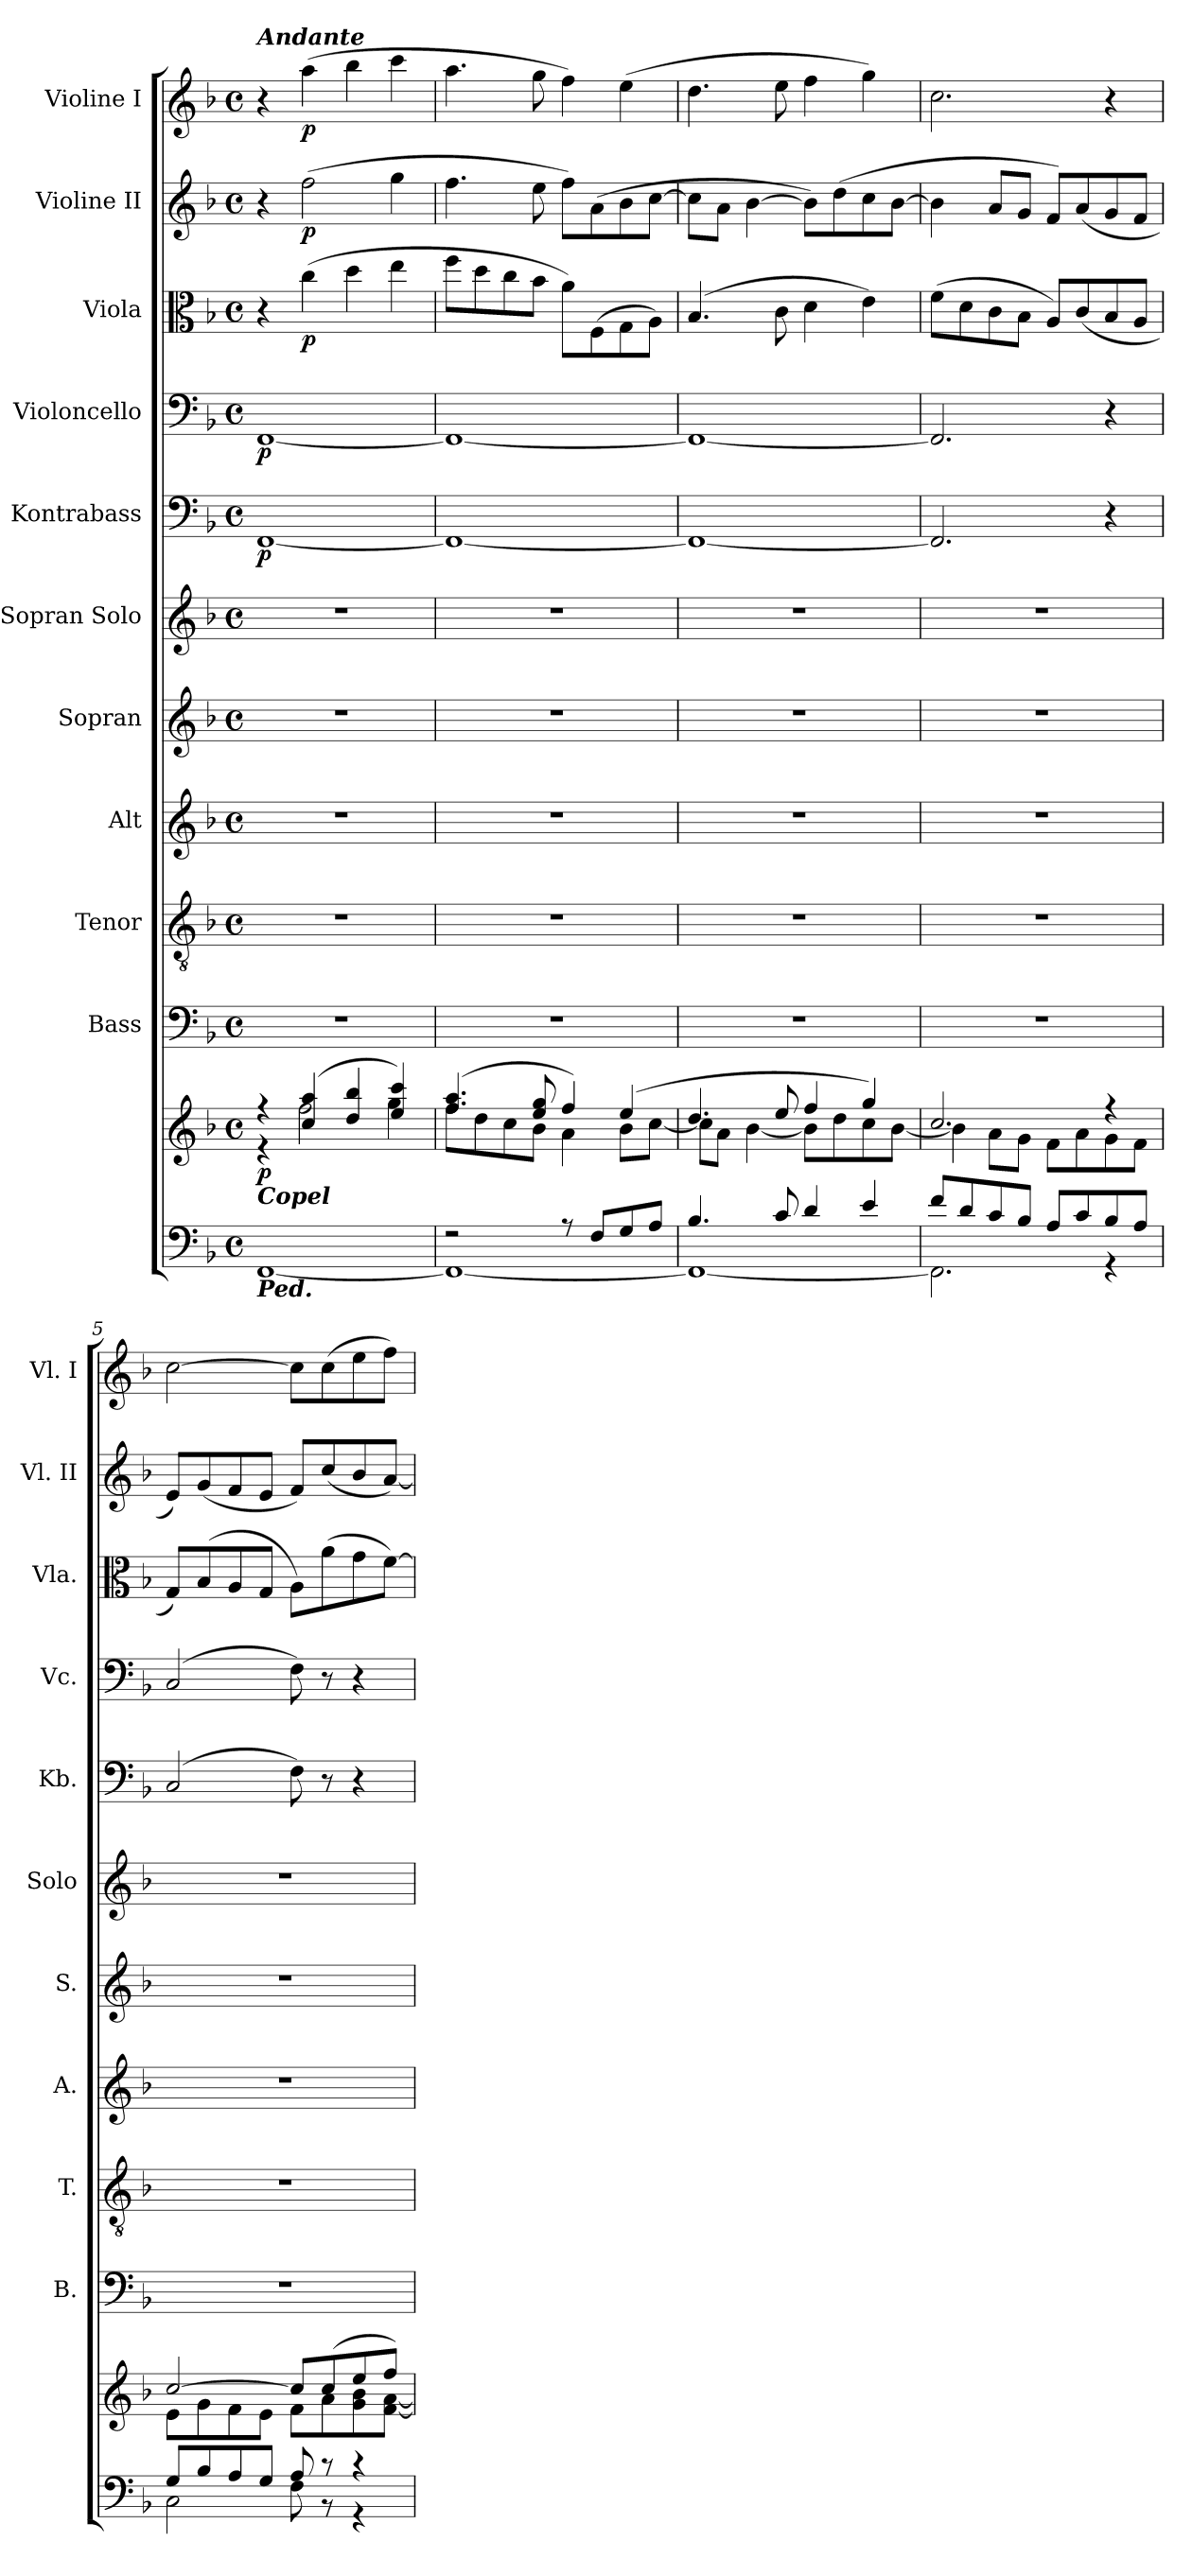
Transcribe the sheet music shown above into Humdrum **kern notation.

**kern	**kern	**dynam	**kern	**kern	**kern	**kern	**kern	**kern	**dynam	**kern	**dynam	**kern	**dynam	**kern	**dynam	**kern	**dynam
*part11	*part11	*part11	*part10	*part9	*part8	*part7	*part6	*part5	*part5	*part4	*part4	*part3	*part3	*part2	*part2	*part1	*part1
*staff12	*staff11	*staff11/12	*staff10	*staff9	*staff8	*staff7	*staff6	*staff5	*staff5	*staff4	*staff4	*staff3	*staff3	*staff2	*staff2	*staff1	*staff1
*	*	*	*I"Bass	*I"Tenor	*I"Alt	*I"Sopran	*I"Sopran Solo	*I"Kontrabass	*	*I"Violoncello	*	*I"Viola	*	*I"Violine II	*	*I"Violine I	*
*	*	*	*I'B.	*I'T.	*I'A.	*I'S.	*I'Solo	*I'Kb.	*	*I'Vc.	*	*I'Vla.	*	*I'Vl. II	*	*I'Vl. I	*
*clefF4	*clefG2	*	*clefF4	*clefGv2	*clefG2	*clefG2	*clefG2	*clefF4	*	*clefF4	*	*clefC3	*	*clefG2	*	*clefG2	*
*	*	*	*	*	*	*	*	*ITrd7c12	*	*	*	*	*	*	*	*	*
*k[b-]	*k[b-]	*	*k[b-]	*k[b-]	*k[b-]	*k[b-]	*k[b-]	*k[b-]	*	*k[b-]	*	*k[b-]	*	*k[b-]	*	*k[b-]	*
*F:	*F:	*	*F:	*F:	*F:	*F:	*F:	*F:	*	*F:	*	*F:	*	*F:	*	*F:	*
*M4/4	*M4/4	*	*M4/4	*M4/4	*M4/4	*M4/4	*M4/4	*M4/4	*	*M4/4	*	*M4/4	*	*M4/4	*	*M4/4	*
*met(c)	*met(c)	*	*met(c)	*met(c)	*met(c)	*met(c)	*met(c)	*met(c)	*	*met(c)	*	*met(c)	*	*met(c)	*	*met(c)	*
=1	=1	=1	=1	=1	=1	=1	=1	=1	=1	=1	=1	=1	=1	=1	=1	=1	=1
*	*^	*	*	*	*	*	*	*	*	*	*	*	*	*	*	*	*
!	!	!	!	!	!	!	!	!	!	!	!	!	!	!	!	!	!LO:TX:a:Bi:t=Andante	!
!	!LO:TX:b:Bi:t=Copel	!	!	!	!	!	!	!	!	!	!	!	!	!	!	!	!	!
!LO:TX:b:Bi:t=Ped.	!	!	!	!	!	!	!	!	!	!	!	!	!	!	!	!	!	!
!	!	!	!LO:DY:b	!	!	!	!	!	!	!LO:DY:b	!	!LO:DY:b	!	!	!	!	!	!
[<1FF	4r	4r	p	1r	1r	1r	1r	1r	[1FFF	p	[1FF	p	4r	.	4r	.	4r	.
!	!	!	!	!	!	!	!	!	!	!	!	!	!	!LO:DY:b	!	!LO:DY:b	!	!LO:DY:b
.	(4cc/ 4aa/	2ff\	.	.	.	.	.	.	.	.	.	.	(>4cc\	p	(>2ff\	p	(>4aa\	p
.	4dd/ 4bb-/	.	.	.	.	.	.	.	.	.	.	.	4dd\	.	.	.	4bb-\	.
.	4ee/ 4ccc/)	4gg\	.	.	.	.	.	.	.	.	.	.	4ee\	.	4gg\	.	4ccc\	.
=2	=2	=2	=2	=2	=2	=2	=2	=2	=2	=2	=2	=2	=2	=2	=2	=2	=2	=2
*^	*	*	*	*	*	*	*	*	*	*	*	*	*	*	*	*	*	*
2rF	1FF_	(4.ff/ 4.aa/	8ff\L	.	1r	1r	1r	1r	1r	1FFF_	.	1FF_	.	8ff\L	.	4.ff\	.	4.aa\	.
.	.	.	8dd\	.	.	.	.	.	.	.	.	.	.	8dd\	.	.	.	.	.
.	.	.	8cc\	.	.	.	.	.	.	.	.	.	.	8cc\	.	.	.	.	.
.	.	8ee/ 8gg/	8b-\J	.	.	.	.	.	.	.	.	.	.	8b-\J	.	8ee\	.	8gg\	.
8rG	.	4ff/)	4a\	.	.	.	.	.	.	.	.	.	.	8a\L)	.	8ff\L)	.	4ff\)	.
8F/L	.	.	.	.	.	.	.	.	.	.	.	.	.	(>8F\	.	(>8a\	.	.	.
8G/	.	(4ee/	8b-\L	.	.	.	.	.	.	.	.	.	.	8G\	.	8b-\	.	(>4ee\	.
8A/J	.	.	[<8cc\J	.	.	.	.	.	.	.	.	.	.	8A\J)	.	[8cc\J	.	.	.
=3	=3	=3	=3	=3	=3	=3	=3	=3	=3	=3	=3	=3	=3	=3	=3	=3	=3	=3	=3
4.B-/	1FF_	4.dd/	8cc\L]	.	1r	1r	1r	1r	1r	1FFF_	.	1FF_	.	(4.B-/	.	8cc\L]	.	4.dd\	.
.	.	.	8a\J	.	.	.	.	.	.	.	.	.	.	.	.	8a\J	.	.	.
.	.	.	[<4b-\	.	.	.	.	.	.	.	.	.	.	.	.	[4b-\	.	.	.
8c/	.	8ee/	.	.	.	.	.	.	.	.	.	.	.	8c\	.	.	.	8ee\	.
4d/	.	4ff/	8b-\L]	.	.	.	.	.	.	.	.	.	.	4d\	.	8b-\L])	.	4ff\	.
.	.	.	8dd\	.	.	.	.	.	.	.	.	.	.	.	.	(>8dd\	.	.	.
4e/	.	4gg/)	8cc\	.	.	.	.	.	.	.	.	.	.	4e\)	.	8cc\	.	4gg\)	.
.	.	.	[<8b-\J	.	.	.	.	.	.	.	.	.	.	.	.	[8b-\J	.	.	.
=4	=4	=4	=4	=4	=4	=4	=4	=4	=4	=4	=4	=4	=4	=4	=4	=4	=4	=4	=4
8f/L	2.FF\]	2.cc/	4b-\]	.	1r	1r	1r	1r	1r	2.FFF/]	.	2.FF/]	.	(>8f\L	.	4b-\]	.	2.cc\	.
8d/	.	.	.	.	.	.	.	.	.	.	.	.	.	8d\	.	.	.	.	.
8c/	.	.	8a\L	.	.	.	.	.	.	.	.	.	.	8c\	.	8a/L	.	.	.
8B-/J	.	.	8g\J	.	.	.	.	.	.	.	.	.	.	8B-\J	.	8g/J	.	.	.
8A/L	.	.	8f\L	.	.	.	.	.	.	.	.	.	.	8A/L)	.	8f/L)	.	.	.
8c/	.	.	8a\	.	.	.	.	.	.	.	.	.	.	(<8c/	.	(<8a/	.	.	.
8B-/	4rGG	4rff	8g\	.	.	.	.	.	.	4r	.	4r	.	8B-/	.	8g/	.	4r	.
8A/J	.	.	8f\J	.	.	.	.	.	.	.	.	.	.	8A/J	.	8f/J	.	.	.
!!LO:PB:g=z
=5	=5	=5	=5	=5	=5	=5	=5	=5	=5	=5	=5	=5	=5	=5	=5	=5	=5	=5	=5
8G/L	2C\	[>2cc/	8e\L	.	1r	1r	1r	1r	1r	(2CC/	.	(2C/	.	8G/L)	.	8e/L)	.	[2cc\	.
8B-/	.	.	8g\	.	.	.	.	.	.	.	.	.	.	(<8B-/	.	(<8g/	.	.	.
8A/	.	.	8f\	.	.	.	.	.	.	.	.	.	.	8A/	.	8f/	.	.	.
8G/J	.	.	8e\J	.	.	.	.	.	.	.	.	.	.	8G/J	.	8e/J	.	.	.
8A/	8F\	8cc/L]	8f\L	.	.	.	.	.	.	8FF\)	.	8F\)	.	8A\L)	.	8f/L)	.	8cc\L]	.
8r	8r	(>8cc/	8a\	.	.	.	.	.	.	8r	.	8r	.	(>8a\	.	(<8cc/	.	(>8cc\	.
4r	4r	8ee/	8g\ 8b-\	.	.	.	.	.	.	4r	.	4r	.	8g\	.	8b-/	.	8ee\	.
.	.	8ff/J)	[<8f\ [<8a\J	.	.	.	.	.	.	.	.	.	.	[8f\J)	.	[8a/J)	.	8ff\J)	.
*v	*v	*	*	*	*	*	*	*	*	*	*	*	*	*	*	*	*	*	*
*	*v	*v	*	*	*	*	*	*	*	*	*	*	*	*	*	*	*	*
=	=	=	=	=	=	=	=	=	=	=	=	=	=	=	=	=	=
*-	*-	*-	*-	*-	*-	*-	*-	*-	*-	*-	*-	*-	*-	*-	*-	*-	*-
